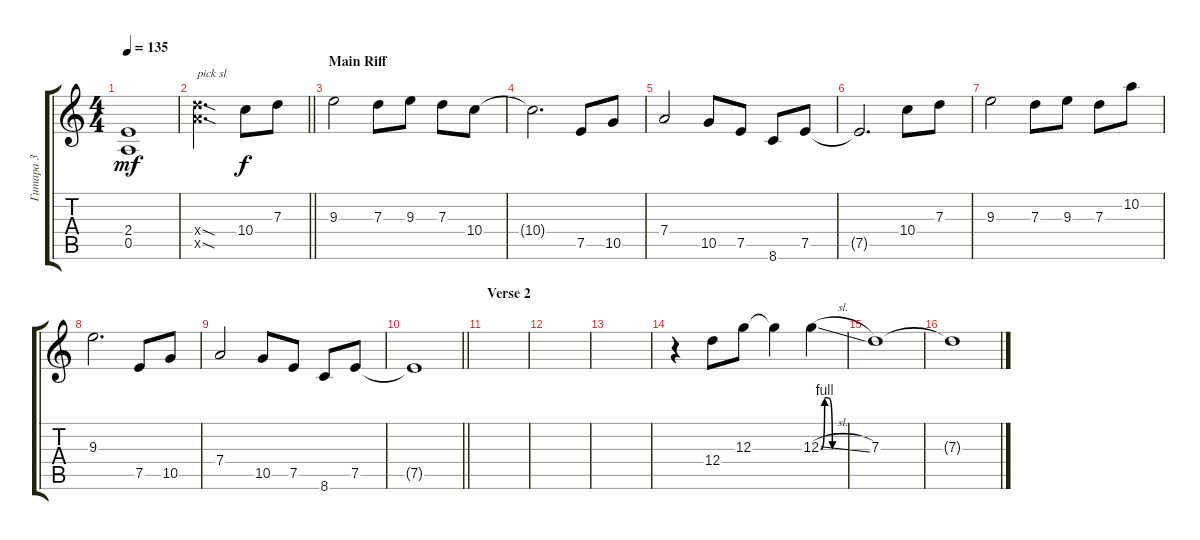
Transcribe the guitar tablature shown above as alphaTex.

\track ("Гитара 3" "Гитара 3") {instrument distortionguitar}
\staff {score tabs}
\tuning (E4 B3 G3 D3 A2 E2) {hide}
\ts (4 4)
\tempo 135
\clef g2
\ks c
(2.4 0.5).1{dy mf} |
\barLineRight lightlight
(12.4{sod x} 12.5{sod x}).2{d txt "pick sl"} 10.4.8{dy f} 7.3.8 |
\section ("" "Main Riff")
9.3.2 7.3.8 9.3.8 7.3.8 10.4.8 |
10.4{t}.2{d} 7.5.8 10.5.8 |
7.4.2 10.5.8 7.5.8 8.6.8 7.5.8 |
7.5{t}.2{d} 10.4.8 7.3.8 |
9.3.2 7.3.8 9.3.8 7.3.8 10.2.8 |
9.3.2{d} 7.5.8 10.5.8 |
7.4.2 10.5.8 7.5.8 8.6.8 7.5.8 |
\barLineRight lightlight
7.5{t}.1 |
\section ("" "Verse 2")
|
|
|
r.4 12.4.8 12.3.8 12.3{t}.4 12.3{be (custom 0 0 10 4 20 4 30 0 60 0) sl}.4 |
7.3.1 |
7.3{t}.1
